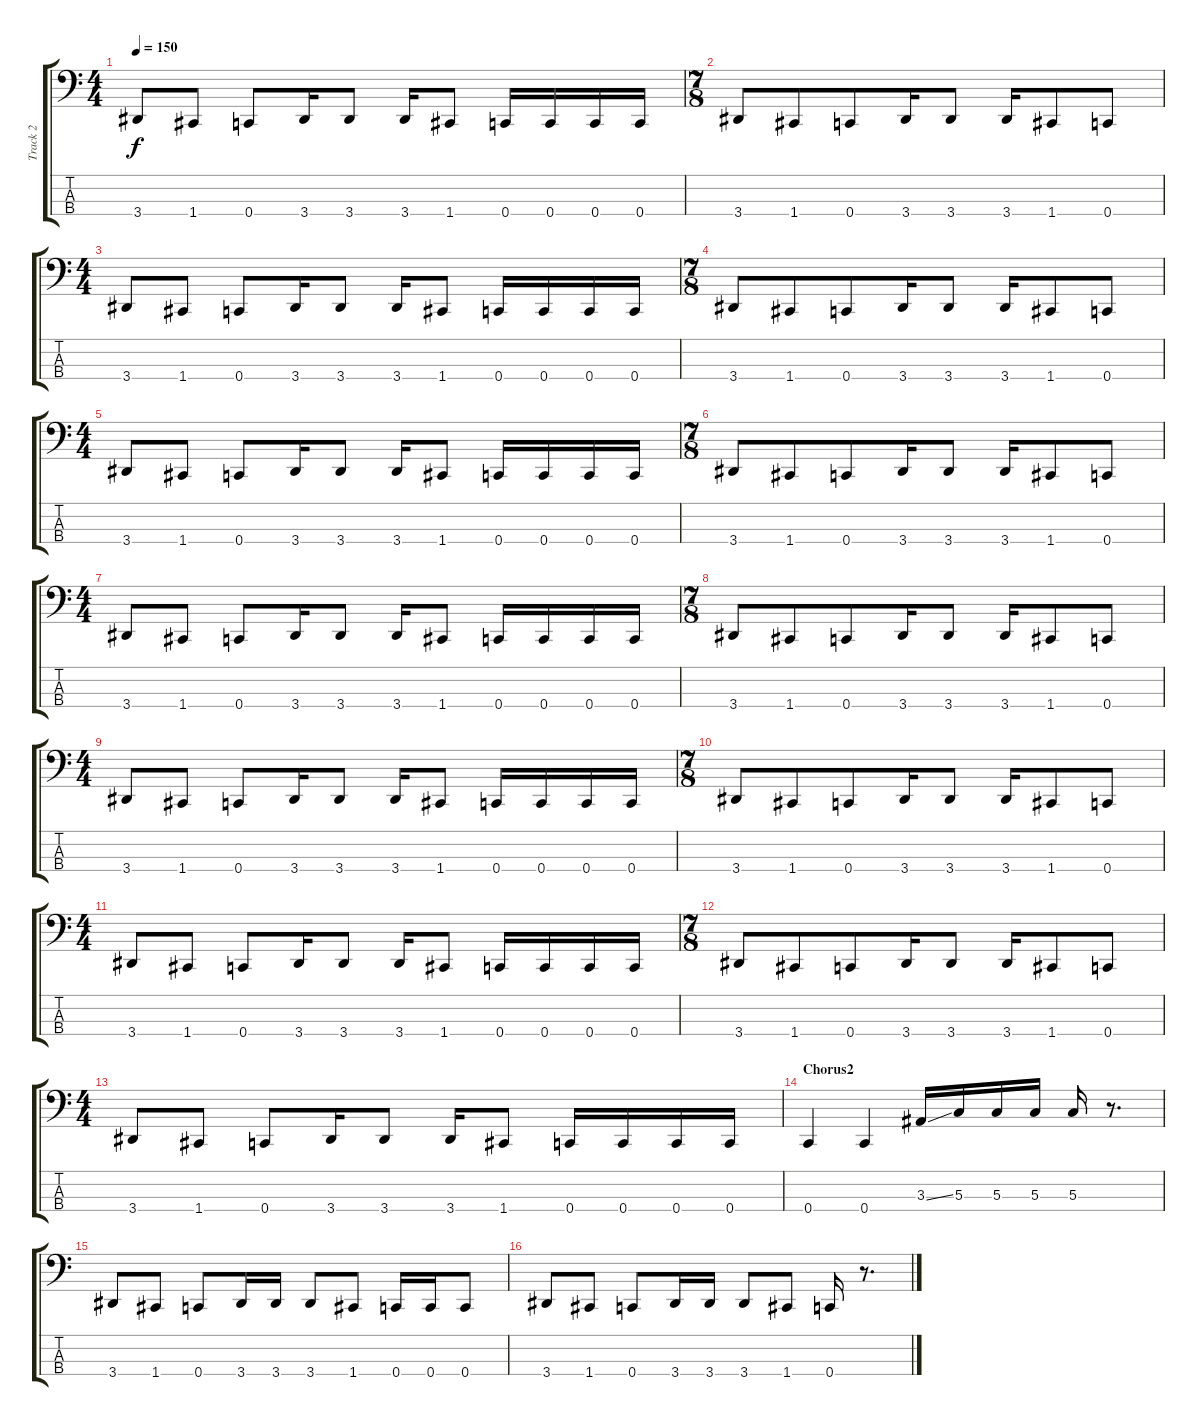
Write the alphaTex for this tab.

\track ("Track 2" "Track 2") {instrument electricbasspick}
\staff {score tabs}
\tuning (F2 C2 G1 C1) {hide}
\ts (4 4)
\tempo 150
\clef f4
\ks c
3.4.8{dy f} 1.4.8 0.4.8 3.4.16 3.4.8 3.4.16 1.4.8 0.4.16 0.4.16 0.4.16 0.4.16 |
\ts (7 8)
3.4.8 1.4.8 0.4.8 3.4.16 3.4.8 3.4.16 1.4.8 0.4.8 |
\ts (4 4)
3.4.8 1.4.8 0.4.8 3.4.16 3.4.8 3.4.16 1.4.8 0.4.16 0.4.16 0.4.16 0.4.16 |
\ts (7 8)
3.4.8 1.4.8 0.4.8 3.4.16 3.4.8 3.4.16 1.4.8 0.4.8 |
\ts (4 4)
3.4.8 1.4.8 0.4.8 3.4.16 3.4.8 3.4.16 1.4.8 0.4.16 0.4.16 0.4.16 0.4.16 |
\ts (7 8)
3.4.8 1.4.8 0.4.8 3.4.16 3.4.8 3.4.16 1.4.8 0.4.8 |
\ts (4 4)
3.4.8 1.4.8 0.4.8 3.4.16 3.4.8 3.4.16 1.4.8 0.4.16 0.4.16 0.4.16 0.4.16 |
\ts (7 8)
3.4.8 1.4.8 0.4.8 3.4.16 3.4.8 3.4.16 1.4.8 0.4.8 |
\ts (4 4)
3.4.8 1.4.8 0.4.8 3.4.16 3.4.8 3.4.16 1.4.8 0.4.16 0.4.16 0.4.16 0.4.16 |
\ts (7 8)
3.4.8 1.4.8 0.4.8 3.4.16 3.4.8 3.4.16 1.4.8 0.4.8 |
\ts (4 4)
3.4.8 1.4.8 0.4.8 3.4.16 3.4.8 3.4.16 1.4.8 0.4.16 0.4.16 0.4.16 0.4.16 |
\ts (7 8)
3.4.8 1.4.8 0.4.8 3.4.16 3.4.8 3.4.16 1.4.8 0.4.8 |
\ts (4 4)
3.4.8 1.4.8 0.4.8 3.4.16 3.4.8 3.4.16 1.4.8 0.4.16 0.4.16 0.4.16 0.4.16 |
\section ("" "Chorus2")
0.4.4 0.4.4 3.3{ss}.16 5.3.16 5.3.16 5.3.16 5.3.16 r.8{d} |
3.4.8 1.4.8 0.4.8 3.4.16 3.4.16 3.4.8 1.4.8 0.4.16 0.4.16 0.4.8 |
3.4.8 1.4.8 0.4.8 3.4.16 3.4.16 3.4.8 1.4.8 0.4.16 r.8{d}
